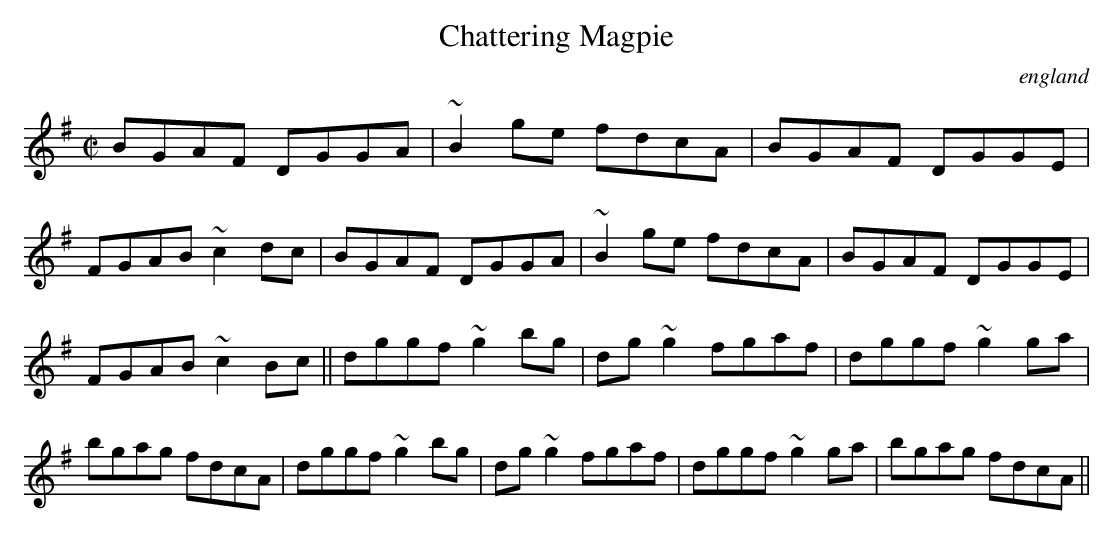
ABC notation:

X:1
T:Chattering Magpie
O:england
E:9
M:C|
K:G
BGAF DGGA|~B2 ge fdcA|BGAF DGGE|FGAB ~c2dc|\
BGAF DGGA|~B2 ge fdcA|BGAF DGGE|FGAB ~c2Bc||\
dggf ~g2bg|dg~g2fgaf|dggf ~g2 ga|bgag fdcA|\
dggf ~g2 bg|dg~g2 fgaf|dggf ~g2 ga|bgag fdcA||
